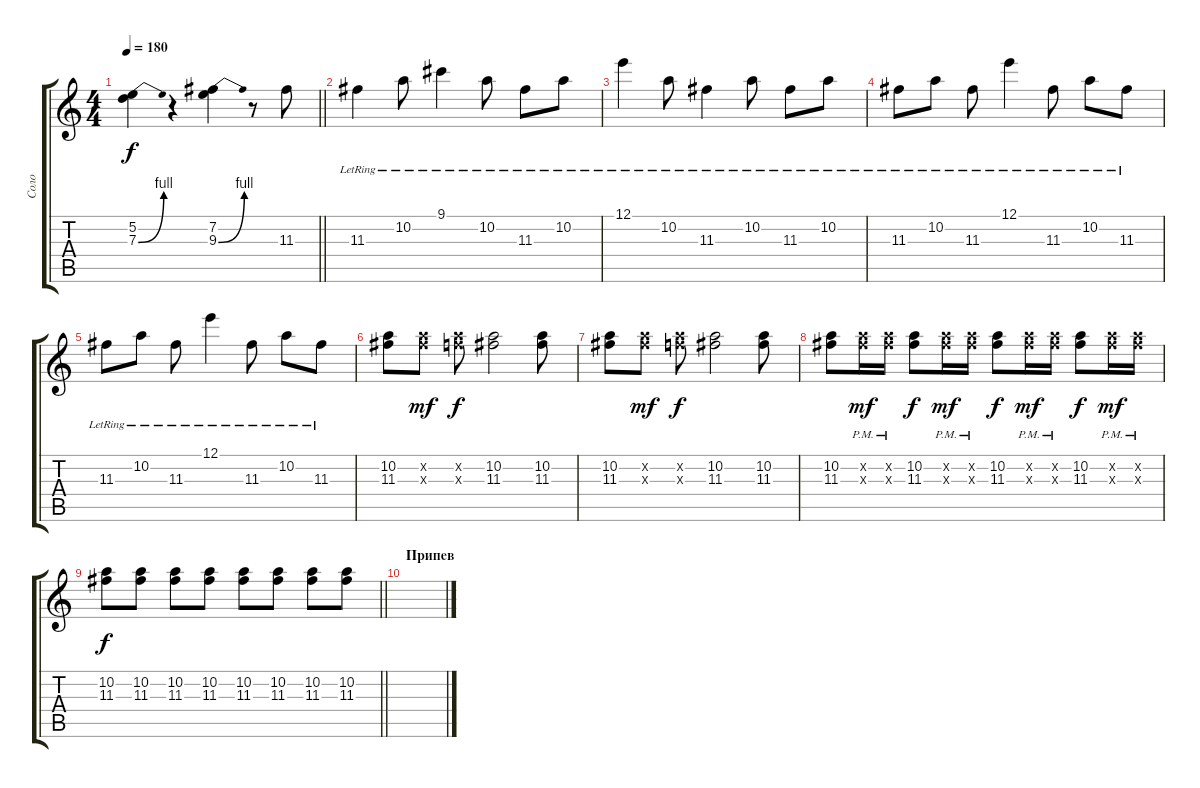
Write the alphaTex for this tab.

\track ("Соло" "Соло") {instrument electricguitarclean}
\staff {score tabs}
\tuning (E4 B3 G3 D3 A2 E2) {hide}
\ts (4 4)
\tempo 180
\clef g2
\barLineRight lightlight
\ks c
(5.2 7.3{be (bend 0 0 60 4)}).4{dy f} r.4 (7.2 9.3{be (bend 0 0 60 4)}).4 r.8 11.3.8 |
11.3{lr}.4 10.2{lr}.8 9.1{lr}.4 10.2{lr}.8 11.3{lr}.8 10.2{lr}.8 |
12.1{lr}.4 10.2{lr}.8 11.3{lr}.4 10.2{lr}.8 11.3{lr}.8 10.2{lr}.8 |
11.3{lr}.8 10.2{lr}.8 11.3{lr}.8 12.1{lr}.4 11.3{lr}.8 10.2{lr}.8 11.3{lr}.8 |
11.3{lr}.8 10.2{lr}.8 11.3{lr}.8 12.1{lr}.4 11.3{lr}.8 10.2{lr}.8 11.3{lr}.8 |
(10.2 11.3).8 (10.2{x} 11.3{x}).8{dy mf} (10.2{x} 10.3{x}).8{dy f} (10.2 11.3).2 (10.2 11.3).8 |
(10.2 11.3).8 (10.2{x} 11.3{x}).8{dy mf} (10.2{x} 10.3{x}).8{dy f} (10.2 11.3).2 (10.2 11.3).8 |
(10.2 11.3).8 (10.2{x} 11.3{pm x}).16{dy mf} (10.2{x} 11.3{pm x}).16 (10.2 11.3).8{dy f} (10.2{x} 11.3{pm x}).16{dy mf} (10.2{x} 11.3{pm x}).16 (10.2 11.3).8{dy f} (10.2{x} 11.3{pm x}).16{dy mf} (10.2{x} 11.3{pm x}).16 (10.2 11.3).8{dy f} (10.2{x} 11.3{pm x}).16{dy mf} (10.2{x} 11.3{pm x}).16 |
\barLineRight lightlight
(10.2 11.3).8{dy f} (10.2 11.3).8 (10.2 11.3).8 (10.2 11.3).8 (10.2 11.3).8 (10.2 11.3).8 (10.2 11.3).8 (10.2 11.3).8 |
\section ("" "Припев")
